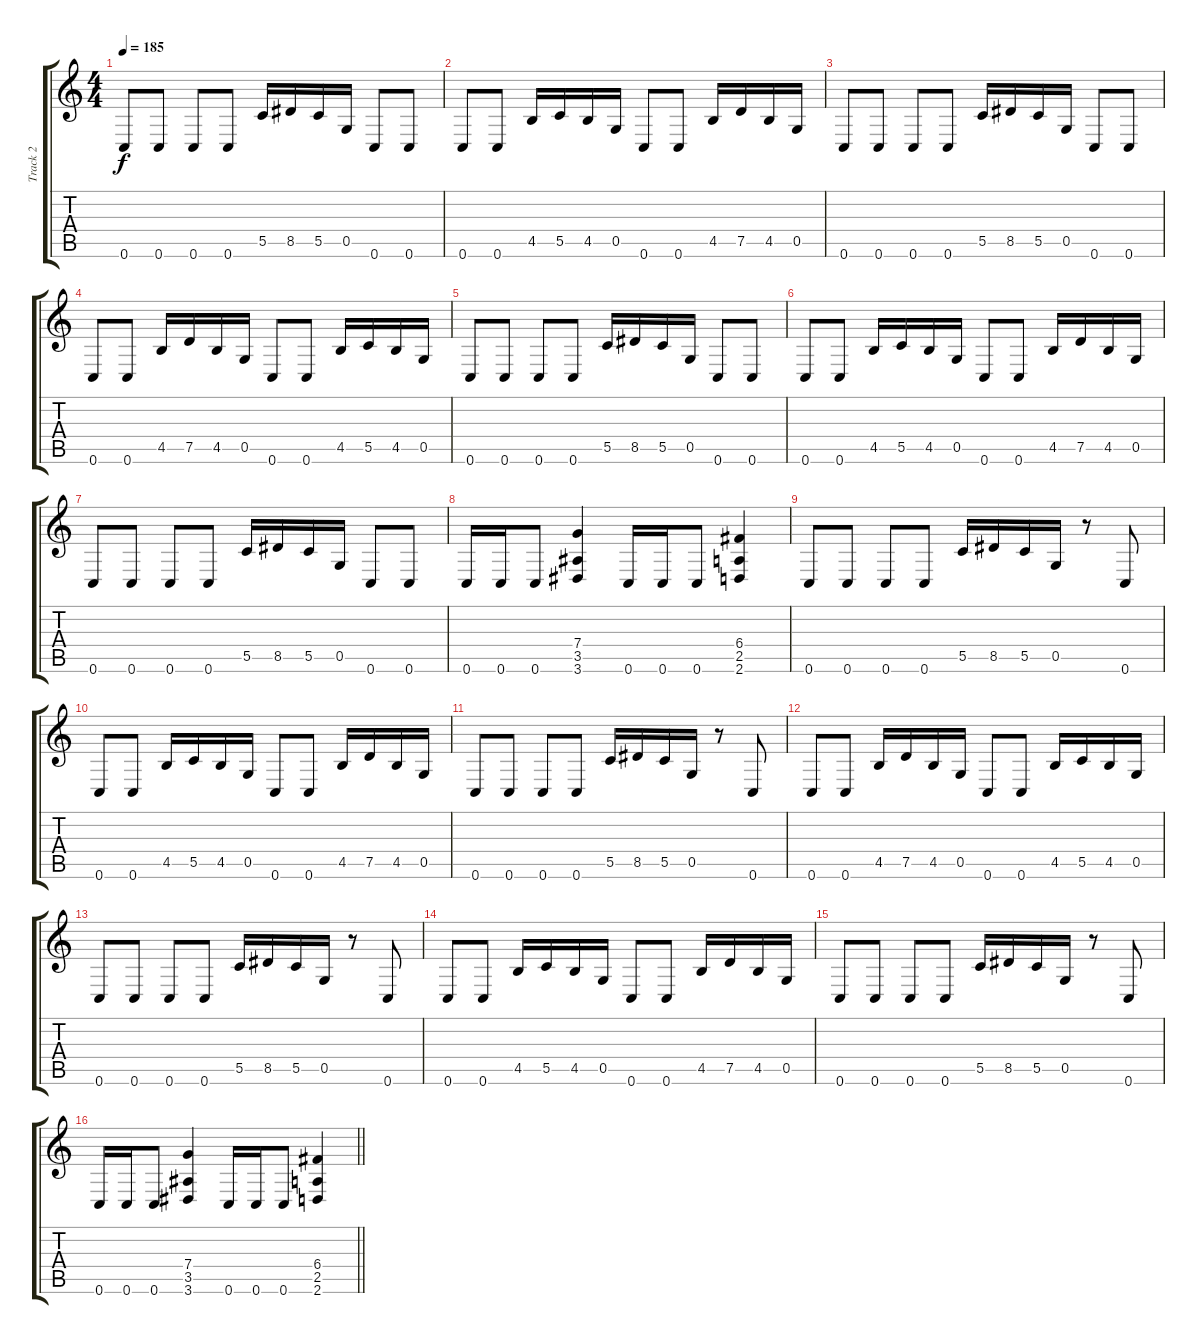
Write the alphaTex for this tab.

\track ("Track 2" "Track 2") {instrument distortionguitar}
\staff {score tabs}
\tuning (D4 A3 F3 C3 G2 C2) {hide}
\ts (4 4)
\tempo 185
\clef g2
\ks c
0.6.8{dy f instrument distortionguitar} 0.6.8 0.6.8 0.6.8 5.5.16 8.5.16 5.5.16 0.5.16 0.6.8 0.6.8 |
0.6.8 0.6.8 4.5.16 5.5.16 4.5.16 0.5.16 0.6.8 0.6.8 4.5.16 7.5.16 4.5.16 0.5.16 |
0.6.8 0.6.8 0.6.8 0.6.8 5.5.16 8.5.16 5.5.16 0.5.16 0.6.8 0.6.8 |
0.6.8 0.6.8 4.5.16 7.5.16 4.5.16 0.5.16 0.6.8 0.6.8 4.5.16 5.5.16 4.5.16 0.5.16 |
0.6.8 0.6.8 0.6.8 0.6.8 5.5.16 8.5.16 5.5.16 0.5.16 0.6.8 0.6.8 |
0.6.8 0.6.8 4.5.16 5.5.16 4.5.16 0.5.16 0.6.8 0.6.8 4.5.16 7.5.16 4.5.16 0.5.16 |
0.6.8 0.6.8 0.6.8 0.6.8 5.5.16 8.5.16 5.5.16 0.5.16 0.6.8 0.6.8 |
0.6.16 0.6.16 0.6.8 (7.4 3.5 3.6).4 0.6.16 0.6.16 0.6.8 (6.4 2.5 2.6).4 |
0.6.8 0.6.8 0.6.8 0.6.8 5.5.16 8.5.16 5.5.16 0.5.16 r.8 0.6.8 |
0.6.8 0.6.8 4.5.16 5.5.16 4.5.16 0.5.16 0.6.8 0.6.8 4.5.16 7.5.16 4.5.16 0.5.16 |
0.6.8 0.6.8 0.6.8 0.6.8 5.5.16 8.5.16 5.5.16 0.5.16 r.8 0.6.8 |
0.6.8 0.6.8 4.5.16 7.5.16 4.5.16 0.5.16 0.6.8 0.6.8 4.5.16 5.5.16 4.5.16 0.5.16 |
0.6.8 0.6.8 0.6.8 0.6.8 5.5.16 8.5.16 5.5.16 0.5.16 r.8 0.6.8 |
0.6.8 0.6.8 4.5.16 5.5.16 4.5.16 0.5.16 0.6.8 0.6.8 4.5.16 7.5.16 4.5.16 0.5.16 |
0.6.8 0.6.8 0.6.8 0.6.8 5.5.16 8.5.16 5.5.16 0.5.16 r.8 0.6.8 |
\barLineRight lightlight
0.6.16 0.6.16 0.6.8 (7.4 3.5 3.6).4 0.6.16 0.6.16 0.6.8 (6.4 2.5 2.6).4
